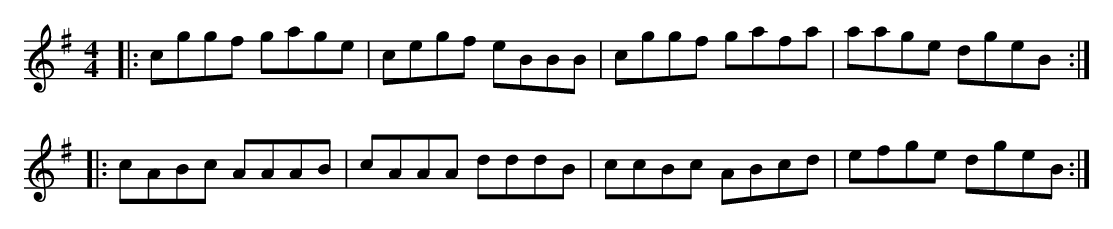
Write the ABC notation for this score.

X:1
M:4/4
K:Ador
|:cggf gage|cegf eBBB|cggf gafa|aage dgeB:|
|:cABc AAAB|cAAA dddB|ccBc ABcd|efge dgeB:|
